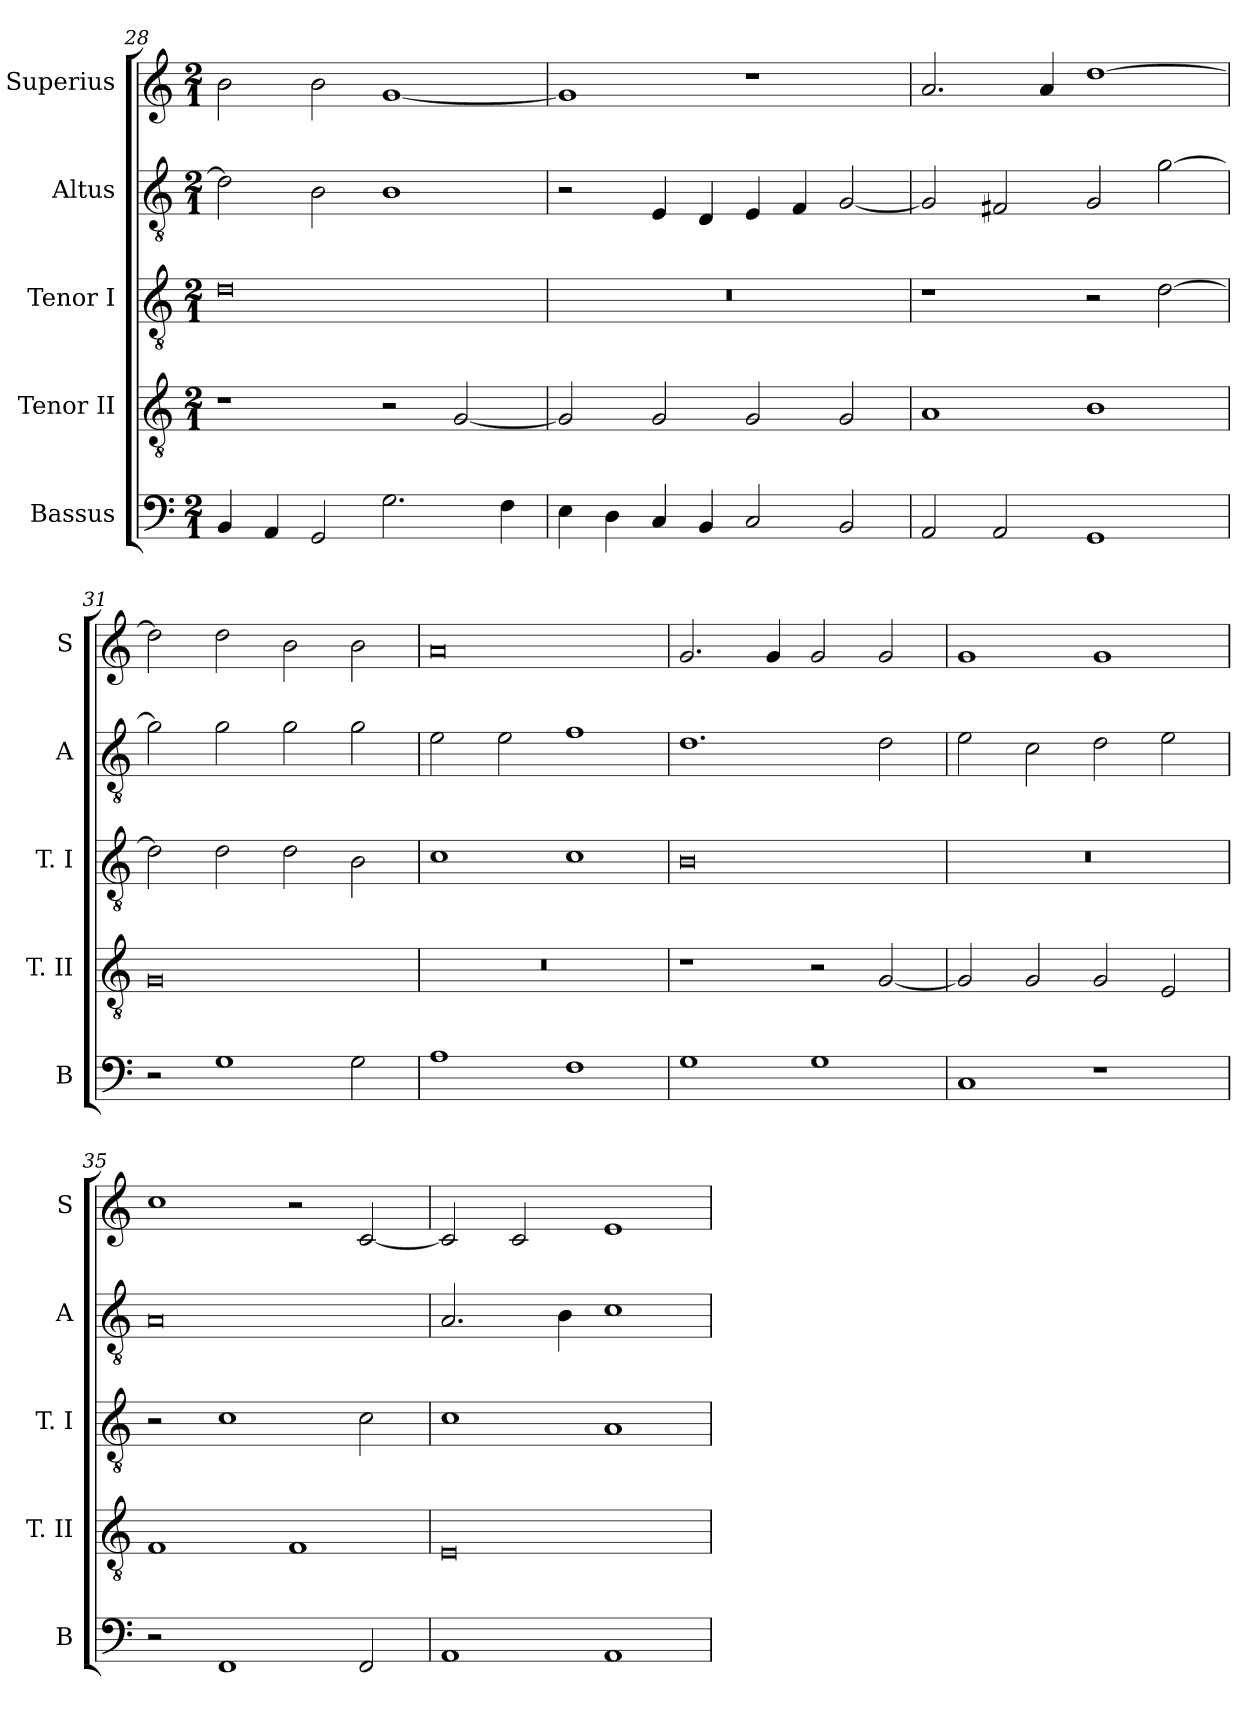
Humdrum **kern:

**kern	**kern	**kern	**kern	**kern
*part5	*part4	*part3	*part2	*part1
*staff5	*staff4	*staff3	*staff2	*staff1
*I"Bassus	*I"Tenor II	*I"Tenor I	*I"Altus	*I"Superius
*I'B	*I'T. II	*I'T. I	*I'A	*I'S
*clefF4	*clefGv2	*clefGv2	*clefGv2	*clefG2
*k[]	*k[]	*k[]	*k[]	*k[]
*C:	*C:	*C:	*C:	*C:
*M2/1	*M2/1	*M2/1	*M2/1	*M2/1
=28	=28	=28	=28	=28
4BB	1r	0d	2d]	2b
4AA	.	.	.	.
2GG	.	.	2B	2b
2.G	2r	.	1B	[1g
.	[2G	.	.	.
4F	.	.	.	.
=29	=29	=29	=29	=29
4E	2G]	0r	2r	1g]
4D	.	.	.	.
4C	2G	.	4E	.
4BB	.	.	4D	.
2C	2G	.	4E	1r
.	.	.	4F	.
2BB	2G	.	[2G	.
=30	=30	=30	=30	=30
2AA	1A	1r	2G]	2.a
2AA	.	.	2F#X	.
.	.	.	.	4a
1GG	1B	2r	2G	[1dd
.	.	[2d	[2g	.
=31	=31	=31	=31	=31
2r	0G	2d]	2g]	2dd]
1G	.	2d	2g	2dd
.	.	2d	2g	2b
2G	.	2B	2g	2b
=32	=32	=32	=32	=32
1A	0r	1c	2e	0a
.	.	.	2e	.
1F	.	1c	1f	.
=33	=33	=33	=33	=33
1G	1r	0B	1.d	2.g
.	.	.	.	4g
1G	2r	.	.	2g
.	[2G	.	2d	2g
=34	=34	=34	=34	=34
1C	2G]	0r	2e	1g
.	2G	.	2c	.
1r	2G	.	2d	1g
.	2E	.	2e	.
=35	=35	=35	=35	=35
2r	1F	2r	0A	1cc
1FF	.	1c	.	.
.	1F	.	.	2r
2FF	.	2c	.	[2c
=36	=36	=36	=36	=36
1AA	0E	1c	2.A	2c]
.	.	.	.	2c
.	.	.	4B	.
1AA	.	1A	1c	1e
=	=	=	=	=
*-	*-	*-	*-	*-
